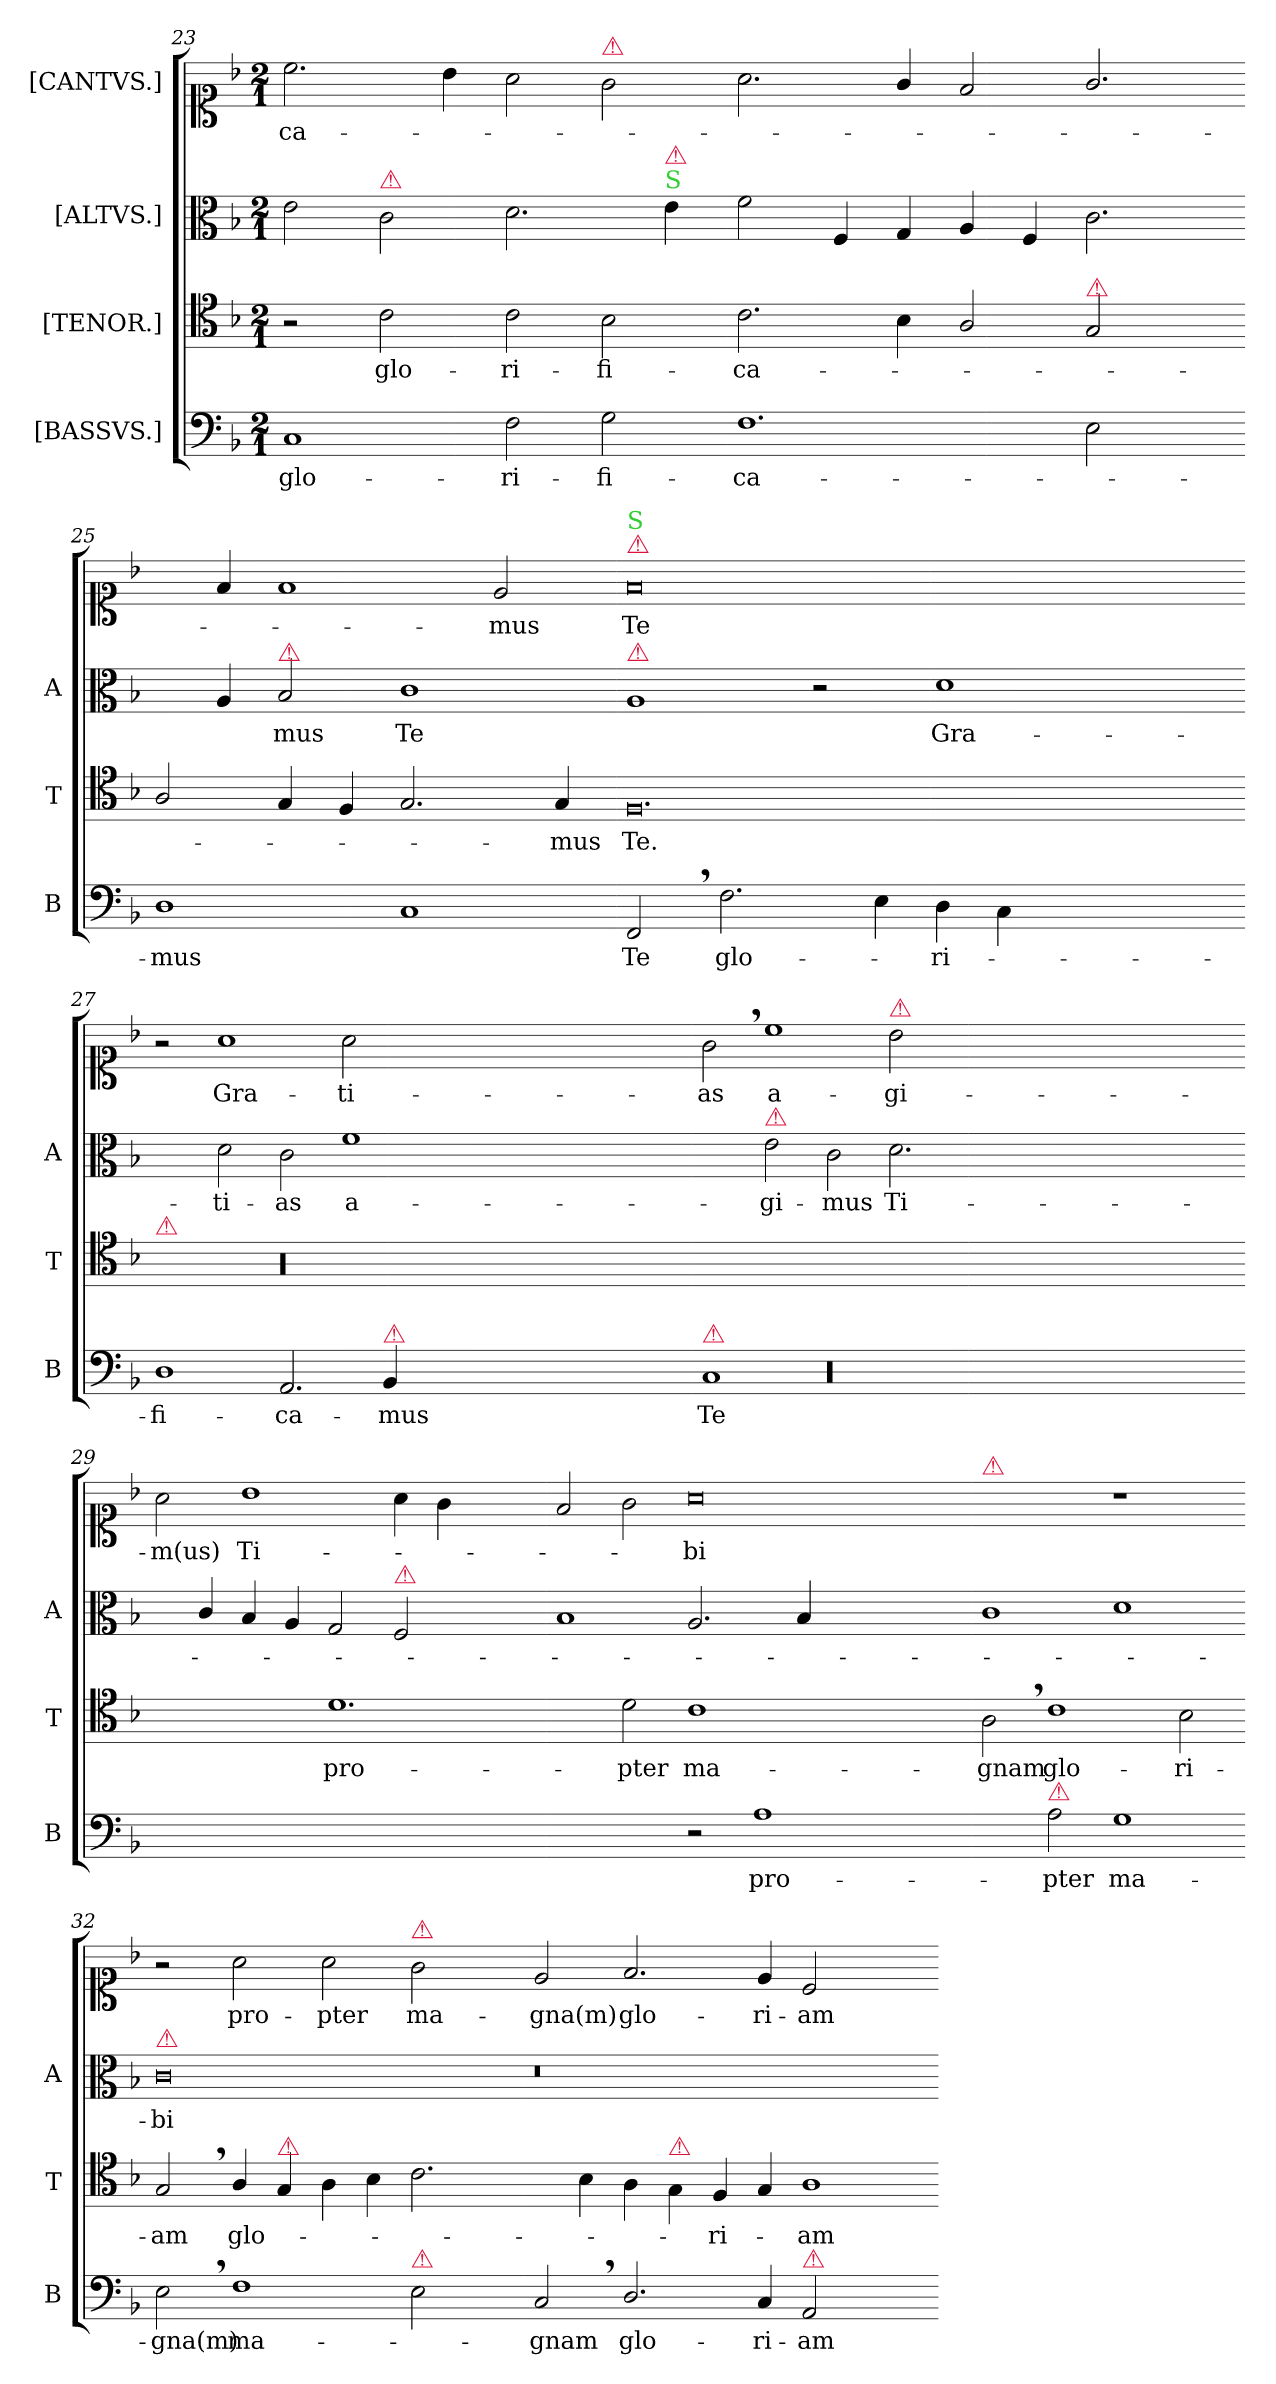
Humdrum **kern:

**kern	**text	**kern	**text	**kern	**text	**kern	**text
*part4	*part4	*part3	*part3	*part2	*part2	*part1	*part1
*staff4	*staff4	*staff3	*staff3	*staff2	*staff2	*staff1	*staff1
*I"[BASSVS.]	*	*I"[TENOR.]	*	*I"[ALTVS.]	*	*I"[CANTVS.]	*
*I'B	*	*I'T	*	*I'A	*	*	*
*clefF4	*	*clefC4	*	*clefC3	*	*clefC1	*
*k[b-]	*	*k[b-]	*	*k[b-]	*	*k[b-]	*
*M2/1	*	*M2/1	*	*M2/1	*	*M2/1	*
=23	=23	=23	=23	=23	=23	=23	=23
1C/	glo-	2r	.	2e\	.	2.cc\	-ca-
!	!	!	!	!LO:TX:a:color=crimson:t=⚠	!	!	!
.	.	2c\	glo-	2c\	.	.	.
.	.	.	.	.	.	4b-\	.
2F\	-ri-	2c\	-ri-	2.d\	.	2a\	.
!	!	!	!	!	!	!LO:TX:a:color=crimson:t=⚠	!
2G\	-fi-	2B-\	-fi-	.	.	2g\	.
!	!	!	!	!LO:TX:a:color=limegreen:t=S	!	!	!
!	!	!	!	!LO:TX:a:color=crimson:t=⚠	!	!	!
.	.	.	.	4e\	.	.	.
=24-	=24-	=24-	=24-	=24-	=24-	=24-	=24-
1.F\	-ca-	2.c\	-ca-	2f\	.	2.a\	.
.	.	.	.	4F/	.	.	.
.	.	4B-\	.	4G/	.	4g/	.
.	.	2A/	.	4A/	.	2f/	.
.	.	.	.	4F/	.	.	.
!	!	!LO:TX:a:color=crimson:t=⚠	!	!	!	!	!
2E\	.	2G/	.	2.c\	.	2.g/	.
4ryy	.	4ryy	.	.	.	.	.
=25-	=25-	=25-	=25-	=25-	=25-	=25-	=25-
1D\	-mus	2A/	.	4ryy	.	4ryy	.
.	.	.	.	4A/	.	4f/	.
!	!	!	!	!LO:TX:a:color=crimson:t=⚠	!	!	!
.	.	4G/	.	2B-/	-mus	1f/	.
.	.	4F/	.	.	.	.	.
1C/	.	2.G/	.	1c\	Te	.	.
.	.	.	.	.	.	2e/	-mus
.	.	4G/	-mus	.	.	.	.
=26-	=26-	=26-	=26-	=26-	=26-	=26-	=26-
!	!	!	!	!	!	!LO:TX:a:color=crimson:t=⚠	!
!	!	!	!	!	!	!LO:TX:a:color=limegreen:t=S	!
!	!	!	!	!LO:TX:a:color=crimson:t=⚠	!	!	!
2FF,/	Te	0.F/	Te.	1A/	.	0f/	Te
!	!LO:LY:i	!	!	!	!	!	!
2.F\	glo-	.	.	.	.	.	.
.	.	.	.	2r	.	.	.
4E\	.	.	.	.	.	.	.
!	!LO:LY:i	!	!	!	!	!	!
4D\	-ri-	.	.	1d\	Gra-	.	.
4C\	.	.	.	.	.	.	.
1ryy	.	.	.	.	.	1ryy	.
.	.	.	.	2ryy	.	.	.
=27-	=27-	=27-	=27-	=27-	=27-	=27-	=27-
!	!	!LO:TX:a:color=crimson:t=⚠	!	!	!	!	!
!	!LO:LY:i	!	!	!	!	!	!
1D\	-fi-	1ryy	.	2ryy	.	2r	.
.	.	.	.	2d\	-ti-	1a\	Gra-
!	!LO:LY:i	!	!	!	!	!	!
2.AA/	-ca-	00r	.	2c\	-as	.	.
.	.	.	.	1f\	a-	2a\	-ti-
!LO:TX:a:color=crimson:t=⚠	!	!	!	!	!	!	!
!	!LO:LY:i	!	!	!	!	!	!
4BB-/	-mus	.	.	.	.	.	.
0.ryy	.	.	.	.	.	0.ryy	.
.	.	.	.	0ryy	.	.	.
.	.	.	.	2ryy	.	.	.
=28-	=28-	=28-	=28-	=28-	=28-	=28-	=28-
!LO:TX:a:color=crimson:t=⚠	!	!	!	!	!	!	!
!	!LO:LY:i	!	!	!	!	!	!
1C/	Te	00ryy	.	2ryy	.	2g,\	-as
!	!	!	!	!LO:TX:a:color=crimson:t=⚠	!	!	!
.	.	.	.	2e\	-gi-	1cc\	a-
00r	.	.	.	2c\	-mus	.	.
!	!	!	!	!	!	!LO:TX:a:color=crimson:t=⚠	!
.	.	.	.	2.d\	Ti-	2b-\	-gi-
.	.	.	.	.	.	0.ryy	.
.	.	.	.	0ryy	.	.	.
.	.	1ryy	.	.	.	.	.
.	.	.	.	2.ryy	.	.	.
=29-	=29-	=29-	=29-	=29-	=29-	=29-	=29-
0ryy	.	1ryy	.	4ryy	.	2a\	-m(us)
.	.	.	.	4c/	.	.	.
.	.	.	.	4B-/	.	1b-\	Ti-
.	.	.	.	4A/	.	.	.
.	.	1.d\	pro-	2G/	.	.	.
!	!	!	!	!LO:TX:a:color=crimson:t=⚠	!	!	!
.	.	.	.	2F/	.	4a\	.
.	.	.	.	.	.	4g\	.
2ryy	.	.	.	2ryy	.	2ryy	.
=30-	=30-	=30-	=30-	=30-	=30-	=30-	=30-
1ryy	.	2ryy	.	1B-/	.	2f/	.
.	.	2d\	-pter	.	.	2g\	.
2r	.	1c\	ma-	2.A/	.	0a\	-bi
1A\	pro-	.	.	.	.	.	.
.	.	.	.	4B-/	.	.	.
.	.	1ryy	.	1ryy	.	.	.
2ryy	.	.	.	.	.	.	.
=31-	=31-	=31-	=31-	=31-	=31-	=31-	=31-
!	!	!	!	!	!	!LO:TX:a:color=crimson:t=⚠	!
2ryy	.	2A,\	-gnam	1c\	.	1ryy	.
!LO:TX:a:color=crimson:t=⚠	!	!	!	!	!	!	!
2A\	-pter	1c\	glo-	.	.	.	.
1G\	ma-	.	.	1d\	.	1r	.
.	.	2B-\	-ri-	.	.	.	.
=32-	=32-	=32-	=32-	=32-	=32-	=32-	=32-
!	!	!	!	!LO:TX:a:color=crimson:t=⚠	!	!	!
2E,\	-gna(m)	2G,/	-am	0c\	-bi	2r	.
!	!LO:LY:i	!	!	!	!	!	!
1F\	ma-	4A/	glo-	.	.	2a\	pro-
!	!	!LO:TX:a:color=crimson:t=⚠	!	!	!	!	!
.	.	4G/	.	.	.	.	.
.	.	4A\	.	.	.	2a\	-pter
.	.	4B-\	.	.	.	.	.
!	!	!	!	!	!	!LO:TX:a:color=crimson:t=⚠	!
!LO:TX:a:color=crimson:t=⚠	!	!	!	!	!	!	!
2E\	.	2.c\	.	.	.	2g\	ma-
4ryy	.	.	.	4ryy	.	4ryy	.
=33-	=33-	=33-	=33-	=33-	=33-	=33-	=33-
!	!LO:LY:i	!	!	!	!	!	!
2C,/	-gnam	4ryy	.	0r	.	2e/	-gna(m)
.	.	4B-\	.	.	.	.	.
2.D/	glo-	4A\	.	.	.	2.f/	glo-
!	!	!LO:TX:a:color=crimson:t=⚠	!	!	!	!	!
.	.	4G\	.	.	.	.	.
.	.	4F/	ri-	.	.	.	.
4C/	-ri-	4G/	.	.	.	4e/	-ri-
!LO:TX:a:color=crimson:t=⚠	!	!	!	!	!	!	!
2AA/	-am	1A\	-am	.	.	2c/	-am
2ryy	.	.	.	2ryy	.	2ryy	.
=-	=-	=-	=-	=-	=-	=-	=-
*-	*-	*-	*-	*-	*-	*-	*-
